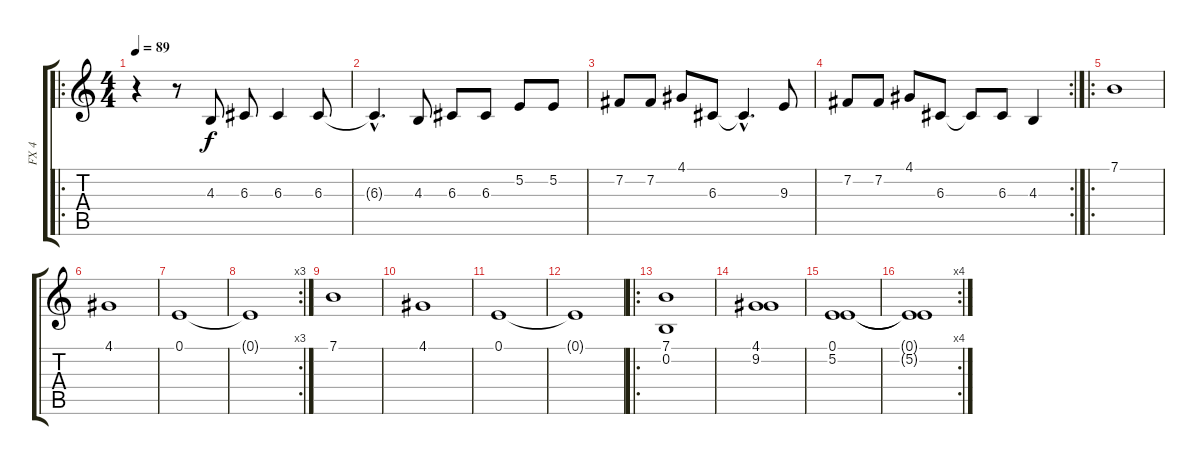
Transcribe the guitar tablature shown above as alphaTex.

\track ("FX 4" "FX 4") {instrument fx4atmosphere}
\staff {score tabs}
\tuning (E4 B3 G3 D3 A2 E2) {hide}
\ro
\ts (4 4)
\tempo 89
\clef g2
\ks c
r.4{dy f instrument fx4atmosphere} r.8 4.3.8 6.3.8 6.3.4 6.3.8 |
6.3{hac t}.4{d} 4.3.8 6.3.8 6.3.8 5.2.8 5.2.8 |
7.2.8 7.2.8 4.1.8 6.3.8 6.3{hac t}.4{d} 9.3.8 |
\rc 2
7.2.8 7.2.8 4.1.8 6.3.8 6.3{t}.8 6.3.8 4.3.4 |
\ro
7.1.1{volume 14 instrument tremolostrings} |
4.1.1 |
0.1.1 |
\rc 3
0.1{t}.1 |
7.1.1 |
4.1.1 |
0.1.1 |
0.1{t}.1 |
\ro
(7.1 0.2).1 |
(4.1 9.2).1 |
(0.1 5.2).1 |
\rc 4
(0.1{t} 5.2{t}).1
